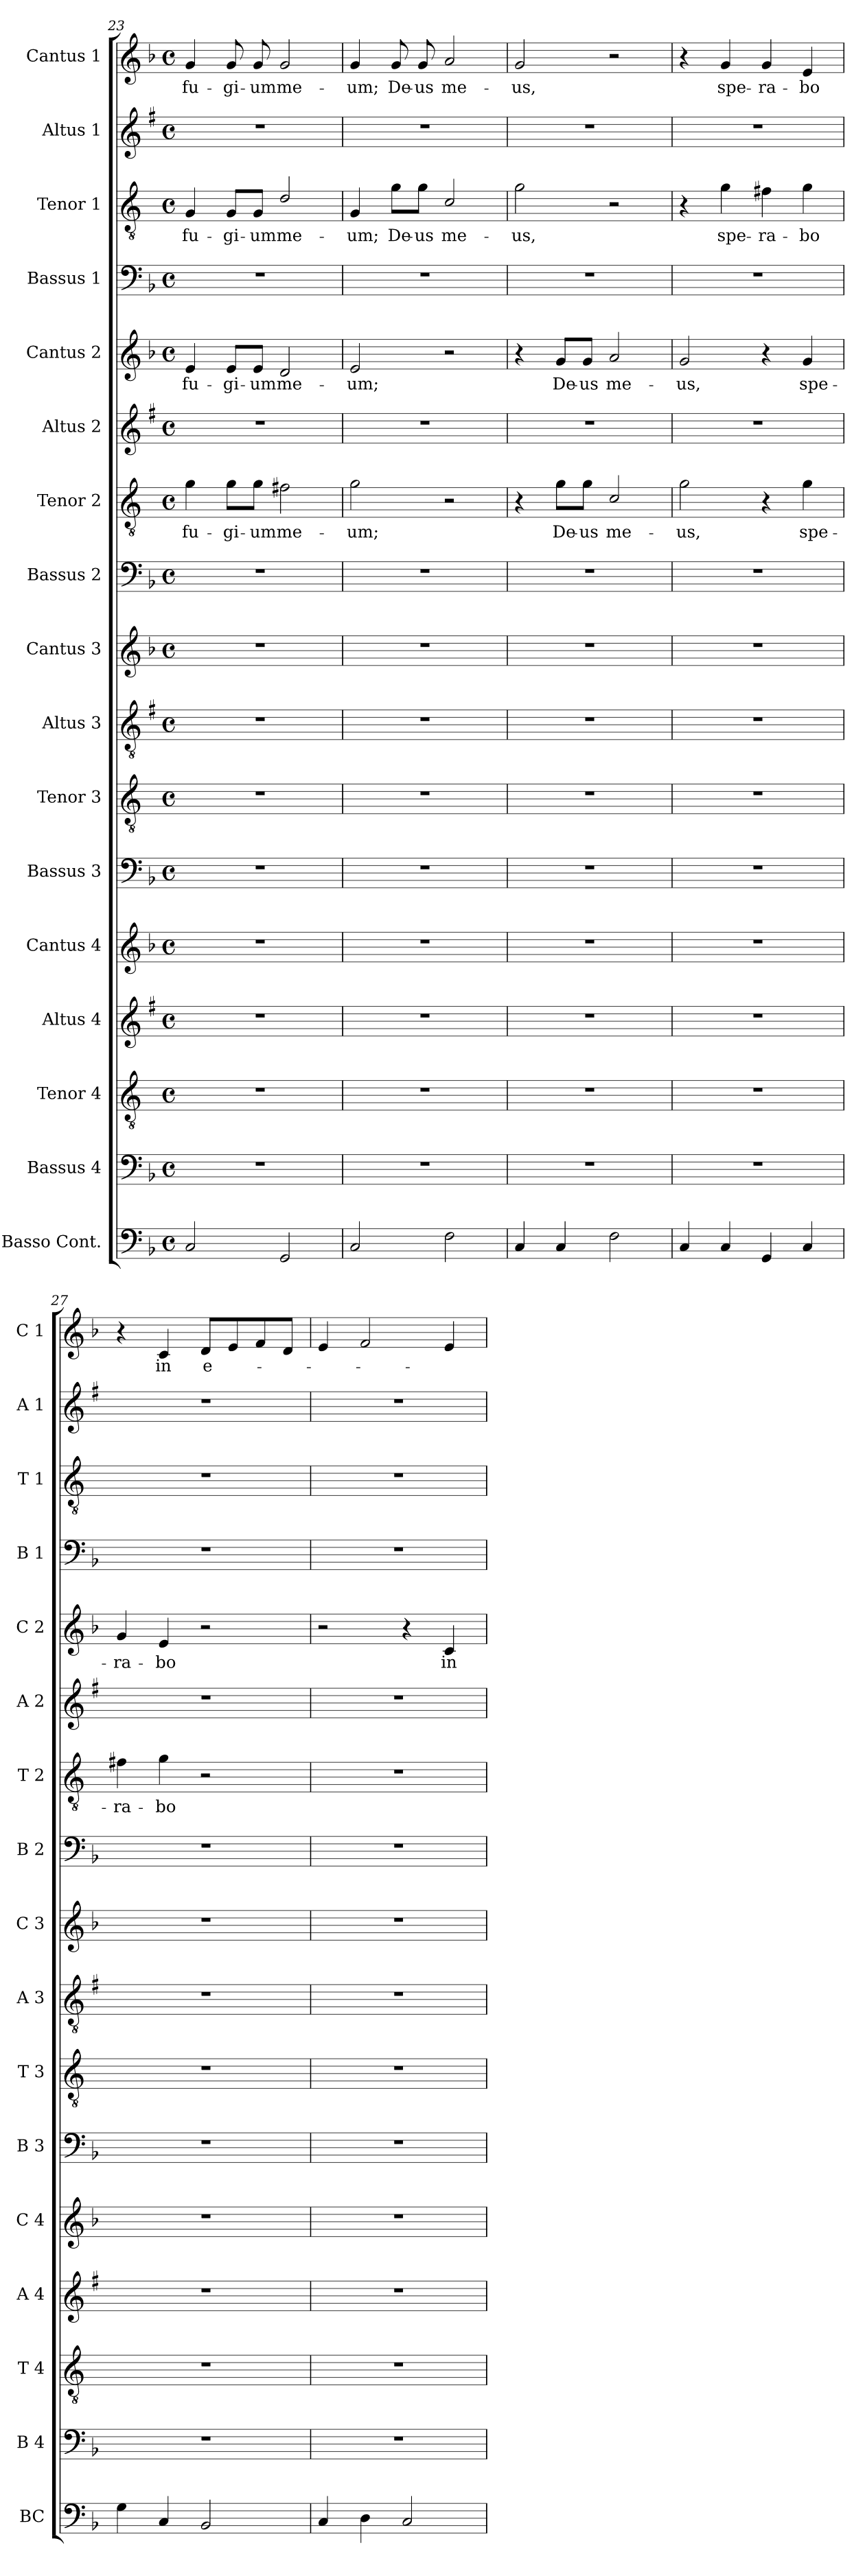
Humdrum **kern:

**kern	**kern	**kern	**kern	**kern	**kern	**kern	**kern	**kern	**kern	**kern	**text	**kern	**kern	**text	**kern	**kern	**text	**kern	**kern	**text
*part17	*part16	*part15	*part14	*part13	*part12	*part11	*part10	*part9	*part8	*part7	*part7	*part6	*part5	*part5	*part4	*part3	*part3	*part2	*part1	*part1
*staff17	*staff16	*staff15	*staff14	*staff13	*staff12	*staff11	*staff10	*staff9	*staff8	*staff7	*staff7	*staff6	*staff5	*staff5	*staff4	*staff3	*staff3	*staff2	*staff1	*staff1
*I"Basso Cont.	*I"Bassus 4	*I"Tenor 4	*I"Altus 4	*I"Cantus 4	*I"Bassus 3	*I"Tenor 3	*I"Altus 3	*I"Cantus 3	*I"Bassus 2	*I"Tenor 2	*	*I"Altus 2	*I"Cantus 2	*	*I"Bassus 1	*I"Tenor 1	*	*I"Altus 1	*I"Cantus 1	*
*I'BC	*I'B 4	*I'T 4	*I'A 4	*I'C 4	*I'B 3	*I'T 3	*I'A 3	*I'C 3	*I'B 2	*I'T 2	*	*I'A 2	*I'C 2	*	*I'B 1	*I'T 1	*	*I'A 1	*I'C 1	*
!!LO:PB:g=z
*clefF4	*clefF4	*clefGv2	*clefG2	*clefG2	*clefF4	*clefGv2	*clefGv2	*clefG2	*clefF4	*clefGv2	*	*clefG2	*clefG2	*	*clefF4	*clefGv2	*	*clefG2	*clefG2	*
*	*	*ITrd4c7	*ITrd1c2	*	*	*ITrd4c7	*ITrd1c2	*	*	*ITrd4c7	*	*ITrd1c2	*	*	*	*ITrd4c7	*	*ITrd1c2	*	*
*k[b-]	*k[b-]	*k[b-]	*k[b-]	*k[b-]	*k[b-]	*k[b-]	*k[b-]	*k[b-]	*k[b-]	*k[b-]	*	*k[b-]	*k[b-]	*	*k[b-]	*k[b-]	*	*k[b-]	*k[b-]	*
*F:	*F:	*F:	*F:	*F:	*F:	*F:	*F:	*F:	*F:	*F:	*	*F:	*F:	*	*F:	*F:	*	*F:	*F:	*
*M4/4	*M4/4	*M4/4	*M4/4	*M4/4	*M4/4	*M4/4	*M4/4	*M4/4	*M4/4	*M4/4	*	*M4/4	*M4/4	*	*M4/4	*M4/4	*	*M4/4	*M4/4	*
*met(c)	*met(c)	*met(c)	*met(c)	*met(c)	*met(c)	*met(c)	*met(c)	*met(c)	*met(c)	*met(c)	*	*met(c)	*met(c)	*	*met(c)	*met(c)	*	*met(c)	*met(c)	*
=23	=23	=23	=23	=23	=23	=23	=23	=23	=23	=23	=23	=23	=23	=23	=23	=23	=23	=23	=23	=23
!	!	!	!	!	!	!	!	!	!	!	!LO:LY:b	!	!	!LO:LY:b	!	!	!LO:LY:b	!	!	!LO:LY:b
2C/	1r	1r	1r	1r	1r	1r	1r	1r	1r	4c\	-fu-	1r	4e/	-fu-	1r	4C/	-fu-	1r	4g/	-fu-
!	!	!	!	!	!	!	!	!	!	!	!LO:LY:b	!	!	!LO:LY:b	!	!	!LO:LY:b	!	!	!LO:LY:b
.	.	.	.	.	.	.	.	.	.	8c\L	-gi-	.	8e/L	-gi-	.	8C/L	-gi-	.	8g/	-gi-
!	!	!	!	!	!	!	!	!	!	!	!LO:LY:b	!	!	!LO:LY:b	!	!	!LO:LY:b	!	!	!LO:LY:b
.	.	.	.	.	.	.	.	.	.	8c\J	-um	.	8e/J	-um	.	8C/J	-um	.	8g/	-um
!	!	!	!	!	!	!	!	!	!	!	!LO:LY:b	!	!	!LO:LY:b	!	!	!LO:LY:b	!	!	!LO:LY:b
2GG/	.	.	.	.	.	.	.	.	.	2Bn\	me-	.	2d/	me-	.	2G/	me-	.	2g/	me-
=24	=24	=24	=24	=24	=24	=24	=24	=24	=24	=24	=24	=24	=24	=24	=24	=24	=24	=24	=24	=24
!	!	!	!	!	!	!	!	!	!	!	!LO:LY:b	!	!	!LO:LY:b	!	!	!LO:LY:b	!	!	!LO:LY:b
2C/	1r	1r	1r	1r	1r	1r	1r	1r	1r	2c\	-um;	1r	2e/	-um;	1r	4C/	-um;	1r	4g/	-um;
!	!	!	!	!	!	!	!	!	!	!	!	!	!	!	!	!	!LO:LY:b	!	!	!LO:LY:b
.	.	.	.	.	.	.	.	.	.	.	.	.	.	.	.	8c\L	De-	.	8g/	De-
!	!	!	!	!	!	!	!	!	!	!	!	!	!	!	!	!	!LO:LY:b	!	!	!LO:LY:b
.	.	.	.	.	.	.	.	.	.	.	.	.	.	.	.	8c\J	-us	.	8g/	-us
!	!	!	!	!	!	!	!	!	!	!	!	!	!	!	!	!	!LO:LY:b	!	!	!LO:LY:b
2F\	.	.	.	.	.	.	.	.	.	2r	.	.	2r	.	.	2F/	me-	.	2a/	me-
=25	=25	=25	=25	=25	=25	=25	=25	=25	=25	=25	=25	=25	=25	=25	=25	=25	=25	=25	=25	=25
!	!	!	!	!	!	!	!	!	!	!	!	!	!	!	!	!	!LO:LY:b	!	!	!LO:LY:b
4C/	1r	1r	1r	1r	1r	1r	1r	1r	1r	4r	.	1r	4r	.	1r	2c\	-us,	1r	2g/	-us,
!	!	!	!	!	!	!	!	!	!	!	!LO:LY:b	!	!	!LO:LY:b	!	!	!	!	!	!
4C/	.	.	.	.	.	.	.	.	.	8c\L	De-	.	8g/L	De-	.	.	.	.	.	.
!	!	!	!	!	!	!	!	!	!	!	!LO:LY:b	!	!	!LO:LY:b	!	!	!	!	!	!
.	.	.	.	.	.	.	.	.	.	8c\J	-us	.	8g/J	-us	.	.	.	.	.	.
!	!	!	!	!	!	!	!	!	!	!	!LO:LY:b	!	!	!LO:LY:b	!	!	!	!	!	!
2F\	.	.	.	.	.	.	.	.	.	2F/	me-	.	2a/	me-	.	2r	.	.	2r	.
=26	=26	=26	=26	=26	=26	=26	=26	=26	=26	=26	=26	=26	=26	=26	=26	=26	=26	=26	=26	=26
!	!	!	!	!	!	!	!	!	!	!	!LO:LY:b	!	!	!LO:LY:b	!	!	!	!	!	!
4C/	1r	1r	1r	1r	1r	1r	1r	1r	1r	2c\	-us,	1r	2g/	-us,	1r	4r	.	1r	4r	.
!	!	!	!	!	!	!	!	!	!	!	!	!	!	!	!	!	!LO:LY:b	!	!	!LO:LY:b
4C/	.	.	.	.	.	.	.	.	.	.	.	.	.	.	.	4c\	spe-	.	4g/	spe-
!	!	!	!	!	!	!	!	!	!	!	!	!	!	!	!	!	!LO:LY:b	!	!	!LO:LY:b
4GG/	.	.	.	.	.	.	.	.	.	4r	.	.	4r	.	.	4Bn\	-ra-	.	4g/	-ra-
!	!	!	!	!	!	!	!	!	!	!	!LO:LY:b	!	!	!LO:LY:b	!	!	!LO:LY:b	!	!	!LO:LY:b
4C/	.	.	.	.	.	.	.	.	.	4c\	spe-	.	4g/	spe-	.	4c\	-bo	.	4e/	-bo
=27	=27	=27	=27	=27	=27	=27	=27	=27	=27	=27	=27	=27	=27	=27	=27	=27	=27	=27	=27	=27
!	!	!	!	!	!	!	!	!	!	!	!LO:LY:b	!	!	!LO:LY:b	!	!	!	!	!	!
4G\	1r	1r	1r	1r	1r	1r	1r	1r	1r	4Bn\	-ra-	1r	4g/	-ra-	1r	1r	.	1r	4r	.
!	!	!	!	!	!	!	!	!	!	!	!LO:LY:b	!	!	!LO:LY:b	!	!	!	!	!	!LO:LY:b
4C/	.	.	.	.	.	.	.	.	.	4c\	-bo	.	4e/	-bo	.	.	.	.	4c/	in
!	!	!	!	!	!	!	!	!	!	!	!	!	!	!	!	!	!	!	!	!LO:LY:b
2BB-/	.	.	.	.	.	.	.	.	.	2r	.	.	2r	.	.	.	.	.	8d/L	e-
.	.	.	.	.	.	.	.	.	.	.	.	.	.	.	.	.	.	.	8e/	.
.	.	.	.	.	.	.	.	.	.	.	.	.	.	.	.	.	.	.	8f/	.
.	.	.	.	.	.	.	.	.	.	.	.	.	.	.	.	.	.	.	8d/J	.
=28	=28	=28	=28	=28	=28	=28	=28	=28	=28	=28	=28	=28	=28	=28	=28	=28	=28	=28	=28	=28
4C/	1r	1r	1r	1r	1r	1r	1r	1r	1r	1r	.	1r	2r	.	1r	1r	.	1r	4e/	.
4D\	.	.	.	.	.	.	.	.	.	.	.	.	.	.	.	.	.	.	2f/	.
2C/	.	.	.	.	.	.	.	.	.	.	.	.	4r	.	.	.	.	.	.	.
!	!	!	!	!	!	!	!	!	!	!	!	!	!	!LO:LY:b	!	!	!	!	!	!
.	.	.	.	.	.	.	.	.	.	.	.	.	4c/	in	.	.	.	.	4e/	.
=	=	=	=	=	=	=	=	=	=	=	=	=	=	=	=	=	=	=	=	=
*-	*-	*-	*-	*-	*-	*-	*-	*-	*-	*-	*-	*-	*-	*-	*-	*-	*-	*-	*-	*-
